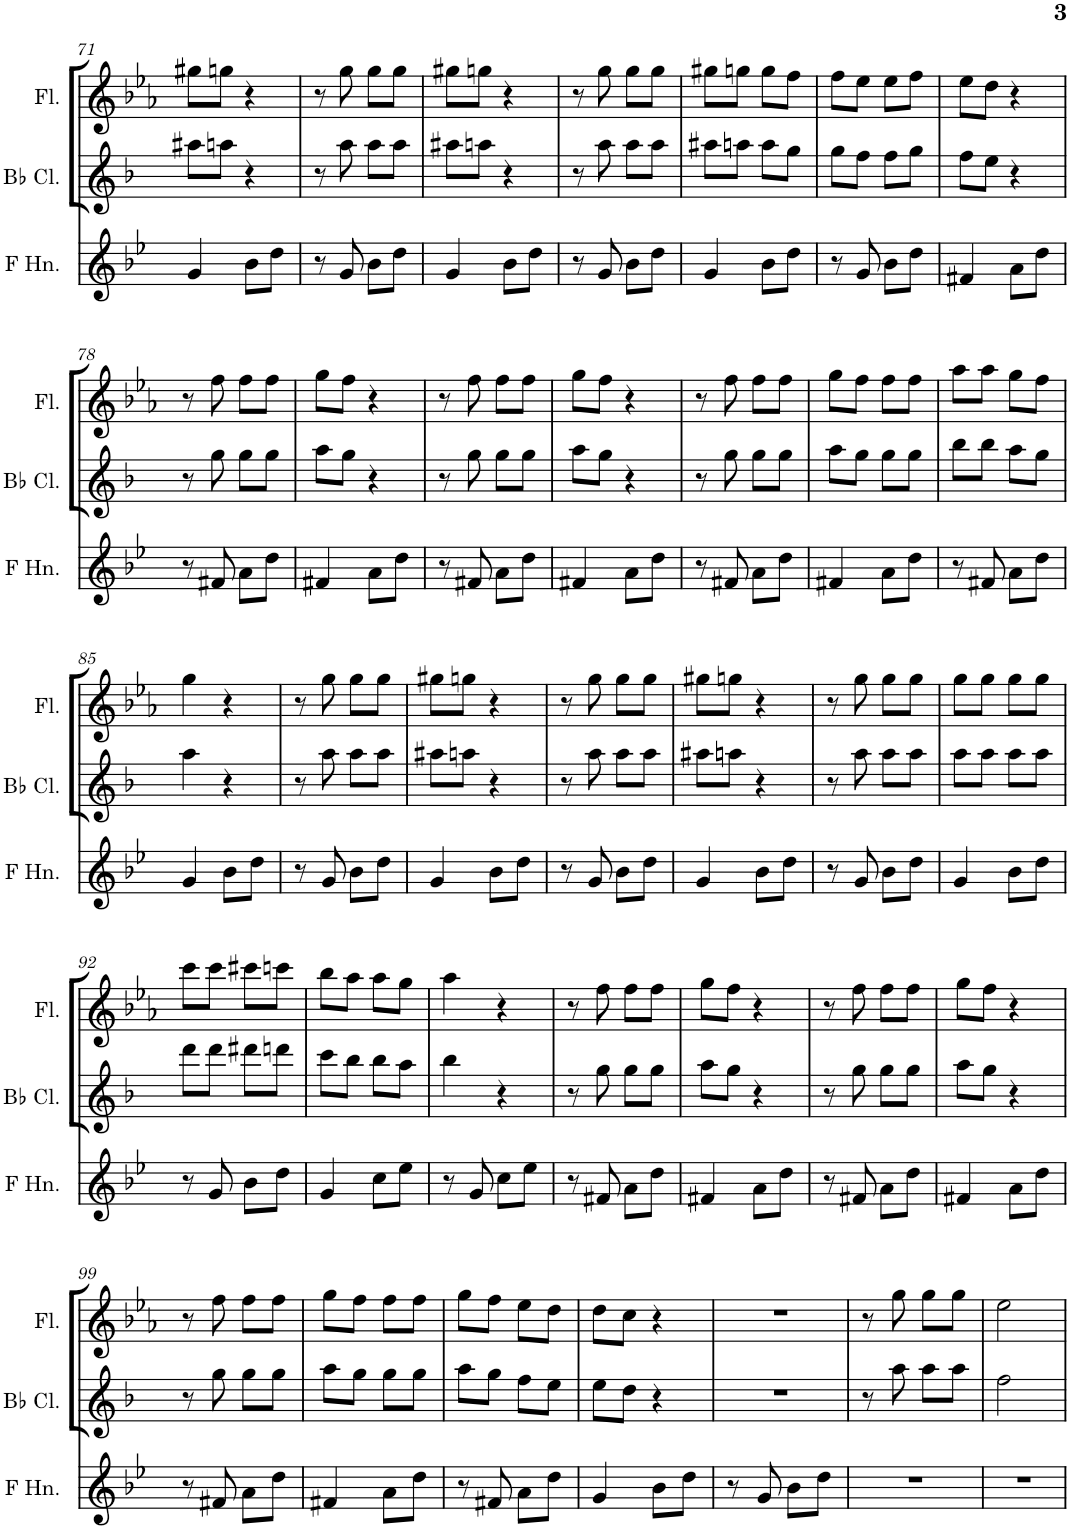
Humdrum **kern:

**kern	**kern	**kern
*part3	*part2	*part1
*staff3	*staff2	*staff1
*I"Horn in F	*I"Bb Clarinet	*I"Flute
*	*I'Bb Cl.	*I'Fl.
!!LO:PB:g=z
*clefG2	*clefG2	*clefG2
*Trd4c7	*Trd1c2	*
*k[b-e-]	*k[b-]	*k[b-e-a-]
*M2/4	*M2/4	*M2/4
=71	=71	=71
4g/	8aa#X\L	8gg#X\L
.	8aan\J	8ggn\J
8b-\L	4r	4r
8dd\J	.	.
=72	=72	=72
8r	8r	8r
8g/	8aa\	8gg\
8b-\L	8aa\L	8gg\L
8dd\J	8aa\J	8gg\J
=73	=73	=73
4g/	8aa#X\L	8gg#X\L
.	8aan\J	8ggn\J
8b-\L	4r	4r
8dd\J	.	.
=74	=74	=74
8r	8r	8r
8g/	8aa\	8gg\
8b-\L	8aa\L	8gg\L
8dd\J	8aa\J	8gg\J
=75	=75	=75
4g/	8aa#X\L	8gg#X\L
.	8aan\J	8ggn\J
8b-\L	8aa\L	8gg\L
8dd\J	8gg\J	8ff\J
=76	=76	=76
8r	8gg\L	8ff\L
8g/	8ff\J	8ee-\J
8b-\L	8ff\L	8ee-\L
8dd\J	8gg\J	8ff\J
=77	=77	=77
4f#X/	8ff\L	8ee-\L
.	8ee\J	8dd\J
8a\L	4r	4r
8dd\J	.	.
!!LO:LB:g=z
=78	=78	=78
8r	8r	8r
8f#X/	8gg\	8ff\
8a\L	8gg\L	8ff\L
8dd\J	8gg\J	8ff\J
=79	=79	=79
4f#X/	8aa\L	8gg\L
.	8gg\J	8ff\J
8a\L	4r	4r
8dd\J	.	.
=80	=80	=80
8r	8r	8r
8f#X/	8gg\	8ff\
8a\L	8gg\L	8ff\L
8dd\J	8gg\J	8ff\J
=81	=81	=81
4f#X/	8aa\L	8gg\L
.	8gg\J	8ff\J
8a\L	4r	4r
8dd\J	.	.
=82	=82	=82
8r	8r	8r
8f#X/	8gg\	8ff\
8a\L	8gg\L	8ff\L
8dd\J	8gg\J	8ff\J
=83	=83	=83
4f#X/	8aa\L	8gg\L
.	8gg\J	8ff\J
8a\L	8gg\L	8ff\L
8dd\J	8gg\J	8ff\J
=84	=84	=84
8r	8bb-\L	8aa-\L
8f#X/	8bb-\J	8aa-\J
8a\L	8aa\L	8gg\L
8dd\J	8gg\J	8ff\J
!!LO:LB:g=z
=85	=85	=85
4g/	4aa\	4gg\
8b-\L	4r	4r
8dd\J	.	.
=86	=86	=86
8r	8r	8r
8g/	8aa\	8gg\
8b-\L	8aa\L	8gg\L
8dd\J	8aa\J	8gg\J
=87	=87	=87
4g/	8aa#X\L	8gg#X\L
.	8aan\J	8ggn\J
8b-\L	4r	4r
8dd\J	.	.
=88	=88	=88
8r	8r	8r
8g/	8aa\	8gg\
8b-\L	8aa\L	8gg\L
8dd\J	8aa\J	8gg\J
=89	=89	=89
4g/	8aa#X\L	8gg#X\L
.	8aan\J	8ggn\J
8b-\L	4r	4r
8dd\J	.	.
=90	=90	=90
8r	8r	8r
8g/	8aa\	8gg\
8b-\L	8aa\L	8gg\L
8dd\J	8aa\J	8gg\J
=91	=91	=91
4g/	8aa\L	8gg\L
.	8aa\J	8gg\J
8b-\L	8aa\L	8gg\L
8dd\J	8aa\J	8gg\J
!!LO:LB:g=z
=92	=92	=92
8r	8ddd\L	8ccc\L
8g/	8ddd\J	8ccc\J
8b-\L	8ddd#X\L	8ccc#X\L
8dd\J	8dddn\J	8cccn\J
=93	=93	=93
4g/	8ccc\L	8bb-\L
.	8bb-\J	8aa-\J
8cc\L	8bb-\L	8aa-\L
8ee-\J	8aa\J	8gg\J
=94	=94	=94
8r	4bb-\	4aa-\
8g/	.	.
8cc\L	4r	4r
8ee-\J	.	.
=95	=95	=95
8r	8r	8r
8f#X/	8gg\	8ff\
8a\L	8gg\L	8ff\L
8dd\J	8gg\J	8ff\J
=96	=96	=96
4f#X/	8aa\L	8gg\L
.	8gg\J	8ff\J
8a\L	4r	4r
8dd\J	.	.
=97	=97	=97
8r	8r	8r
8f#X/	8gg\	8ff\
8a\L	8gg\L	8ff\L
8dd\J	8gg\J	8ff\J
=98	=98	=98
4f#X/	8aa\L	8gg\L
.	8gg\J	8ff\J
8a\L	4r	4r
8dd\J	.	.
!!LO:LB:g=z
=99	=99	=99
8r	8r	8r
8f#X/	8gg\	8ff\
8a\L	8gg\L	8ff\L
8dd\J	8gg\J	8ff\J
=100	=100	=100
4f#X/	8aa\L	8gg\L
.	8gg\J	8ff\J
8a\L	8gg\L	8ff\L
8dd\J	8gg\J	8ff\J
=101	=101	=101
8r	8aa\L	8gg\L
8f#X/	8gg\J	8ff\J
8a\L	8ff\L	8ee-\L
8dd\J	8ee\J	8dd\J
=102	=102	=102
4g/	8ee\L	8dd\L
.	8dd\J	8cc\J
8b-\L	4r	4r
8dd\J	.	.
=103	=103	=103
8r	2r	2r
8g/	.	.
8b-\L	.	.
8dd\J	.	.
=104	=104	=104
2r	8r	8r
.	8aa\	8gg\
.	8aa\L	8gg\L
.	8aa\J	8gg\J
=105	=105	=105
2r	2ff\	2ee-\
=	=	=
*-	*-	*-
